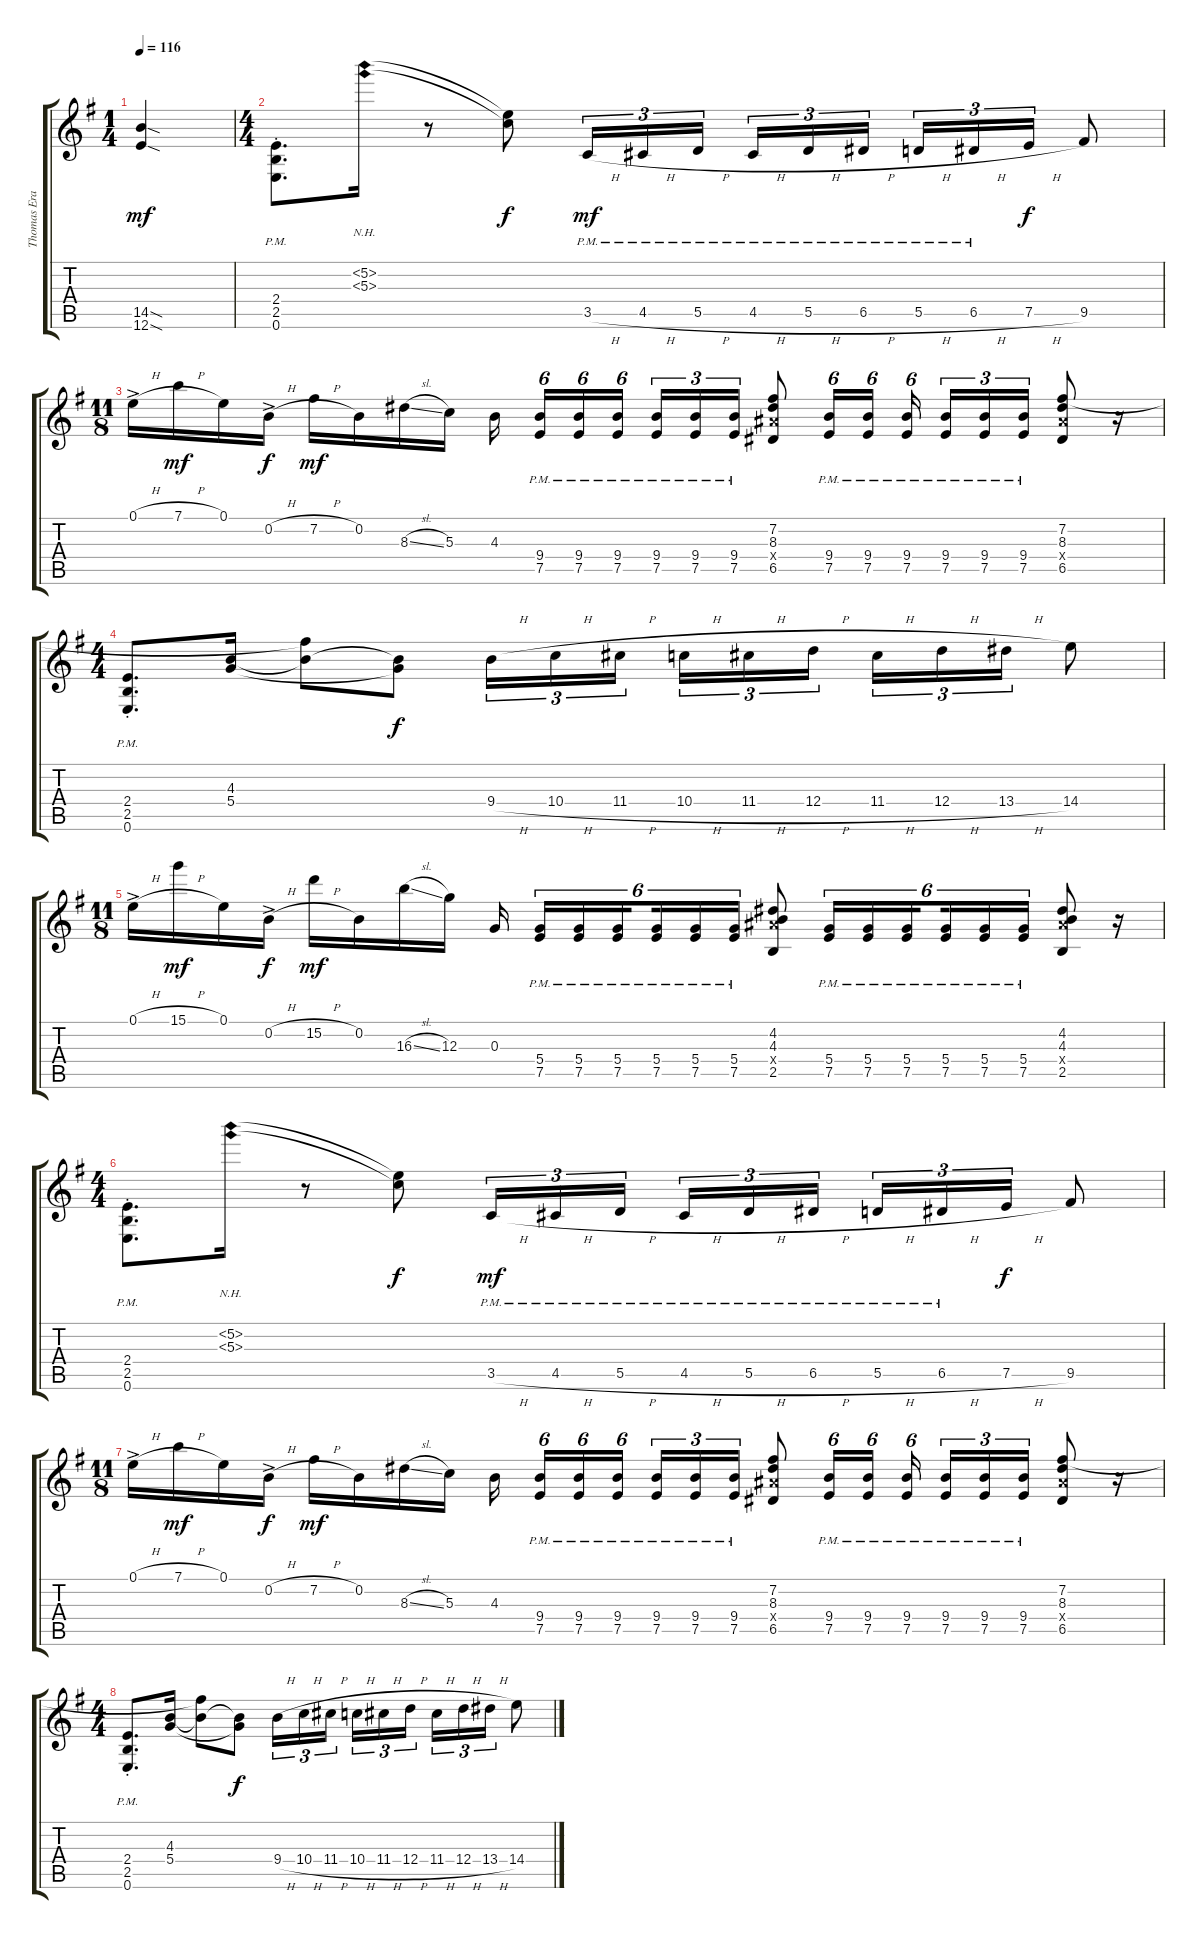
\track ("Thomas Erak" "Thomas Era") {instrument overdrivenguitar}
\staff {score tabs}
\tuning (E4 B3 G3 D3 A2 E2) {hide}
\ts (1 4)
\tempo 116
\clef g2
\ks g
(14.5{sod} 12.6{sod}).4{dy mf} |
\ts (4 4)
(2.4 2.5{pm st} 0.6{pm st}).8{d} (5.2{nh} 5.3{nh}).16 r.8 (5.2{t} 5.3{t}).8{dy f} 3.5{h pm}.16{tu (3 2) dy mf} 4.5{h pm}.16{tu (3 2)} 5.5{h pm}.16{tu (3 2) beam splitsecondary} 4.5{h pm}.16{tu (3 2)} 5.5{h pm}.16{tu (3 2)} 6.5{h pm}.16{tu (3 2)} 5.5{h pm}.16{tu (3 2)} 6.5{h pm}.16{tu (3 2)} 7.5{h}.16{tu (3 2) dy f} 9.5.8 |
\ts (11 8)
0.1{h ac}.16 7.1{h}.16{dy mf} 0.1.16 0.2{h ac}.16{dy f} 7.2{h}.16{dy mf} 0.2.16 8.3{sl}.16 5.3.16 4.3.16{beam splitsecondary} (9.4{pm} 7.5{pm}).16{tu (6 4)} (9.4{pm} 7.5{pm}).16{tu (6 4)} (9.4{pm} 7.5{pm}).16{tu (6 4) beam splitsecondary} (9.4{pm} 7.5{pm}).16{tu (3 2)} (9.4{pm} 7.5{pm}).16{tu (3 2)} (9.4{pm} 7.5{pm}).16{tu (3 2)} (7.2 8.3 8.4{x} 6.5).8 (9.4{pm} 7.5{pm}).16{tu (6 4)} (9.4{pm} 7.5{pm}).16{tu (6 4)} (9.4{pm} 7.5{pm}).16{tu (6 4) beam splitsecondary} (9.4{pm} 7.5{pm}).16{tu (3 2)} (9.4{pm} 7.5{pm}).16{tu (3 2)} (9.4{pm} 7.5{pm}).16{tu (3 2)} (7.2 8.3 8.4{x} 6.5).8 r.16 |
\ts (4 4)
(2.4 2.5{pm st} 0.6{pm st}).8{d} (4.3 5.4).16 (7.2{t} 4.3{t}).8 (4.3{t} 5.4{t}).8{dy f} 9.4{h}.16{tu (3 2)} 10.4{h}.16{tu (3 2)} 11.4{h}.16{tu (3 2) beam splitsecondary} 10.4{h}.16{tu (3 2)} 11.4{h}.16{tu (3 2)} 12.4{h}.16{tu (3 2)} 11.4{h}.16{tu (3 2)} 12.4{h}.16{tu (3 2)} 13.4{h}.16{tu (3 2)} 14.4.8 |
\ts (11 8)
0.1{h ac}.16 15.1{h}.16{dy mf} 0.1.16 0.2{h ac}.16{dy f} 15.2{h}.16{dy mf} 0.2.16 16.3{sl}.16 12.3.16 0.3.16{beam splitsecondary} (5.4{pm} 7.5{pm}).16{tu (6 4)} (5.4{pm} 7.5{pm}).16{tu (6 4)} (5.4{pm} 7.5{pm}).16{tu (6 4) beam splitsecondary} (5.4{pm} 7.5{pm}).16{tu (6 4)} (5.4{pm} 7.5{pm}).16{tu (6 4)} (5.4{pm} 7.5{pm}).16{tu (6 4)} (4.2 4.3 8.4{x} 2.5).8 (5.4{pm} 7.5{pm}).16{tu (6 4)} (5.4{pm} 7.5{pm}).16{tu (6 4)} (5.4{pm} 7.5{pm}).16{tu (6 4) beam splitsecondary} (5.4{pm} 7.5{pm}).16{tu (6 4)} (5.4{pm} 7.5{pm}).16{tu (6 4)} (5.4{pm} 7.5{pm}).16{tu (6 4)} (4.2 4.3 8.4{x} 2.5).8 r.16 |
\ts (4 4)
(2.4 2.5{pm st} 0.6{pm st}).8{d} (5.2{nh} 5.3{nh}).16 r.8 (5.2{t} 5.3{t}).8{dy f} 3.5{h pm}.16{tu (3 2) dy mf} 4.5{h pm}.16{tu (3 2)} 5.5{h pm}.16{tu (3 2) beam splitsecondary} 4.5{h pm}.16{tu (3 2)} 5.5{h pm}.16{tu (3 2)} 6.5{h pm}.16{tu (3 2)} 5.5{h pm}.16{tu (3 2)} 6.5{h pm}.16{tu (3 2)} 7.5{h}.16{tu (3 2) dy f} 9.5.8 |
\ts (11 8)
0.1{h ac}.16 7.1{h}.16{dy mf} 0.1.16 0.2{h ac}.16{dy f} 7.2{h}.16{dy mf} 0.2.16 8.3{sl}.16 5.3.16 4.3.16{beam splitsecondary} (9.4{pm} 7.5{pm}).16{tu (6 4)} (9.4{pm} 7.5{pm}).16{tu (6 4)} (9.4{pm} 7.5{pm}).16{tu (6 4) beam splitsecondary} (9.4{pm} 7.5{pm}).16{tu (3 2)} (9.4{pm} 7.5{pm}).16{tu (3 2)} (9.4{pm} 7.5{pm}).16{tu (3 2)} (7.2 8.3 8.4{x} 6.5).8 (9.4{pm} 7.5{pm}).16{tu (6 4)} (9.4{pm} 7.5{pm}).16{tu (6 4)} (9.4{pm} 7.5{pm}).16{tu (6 4) beam splitsecondary} (9.4{pm} 7.5{pm}).16{tu (3 2)} (9.4{pm} 7.5{pm}).16{tu (3 2)} (9.4{pm} 7.5{pm}).16{tu (3 2)} (7.2 8.3 8.4{x} 6.5).8 r.16 |
\ts (4 4)
(2.4 2.5{pm st} 0.6{pm st}).8{d} (4.3 5.4).16 (7.2{t} 4.3{t}).8 (4.3{t} 5.4{t}).8{dy f} 9.4{h}.16{tu (3 2)} 10.4{h}.16{tu (3 2)} 11.4{h}.16{tu (3 2) beam splitsecondary} 10.4{h}.16{tu (3 2)} 11.4{h}.16{tu (3 2)} 12.4{h}.16{tu (3 2)} 11.4{h}.16{tu (3 2)} 12.4{h}.16{tu (3 2)} 13.4{h}.16{tu (3 2)} 14.4.8
